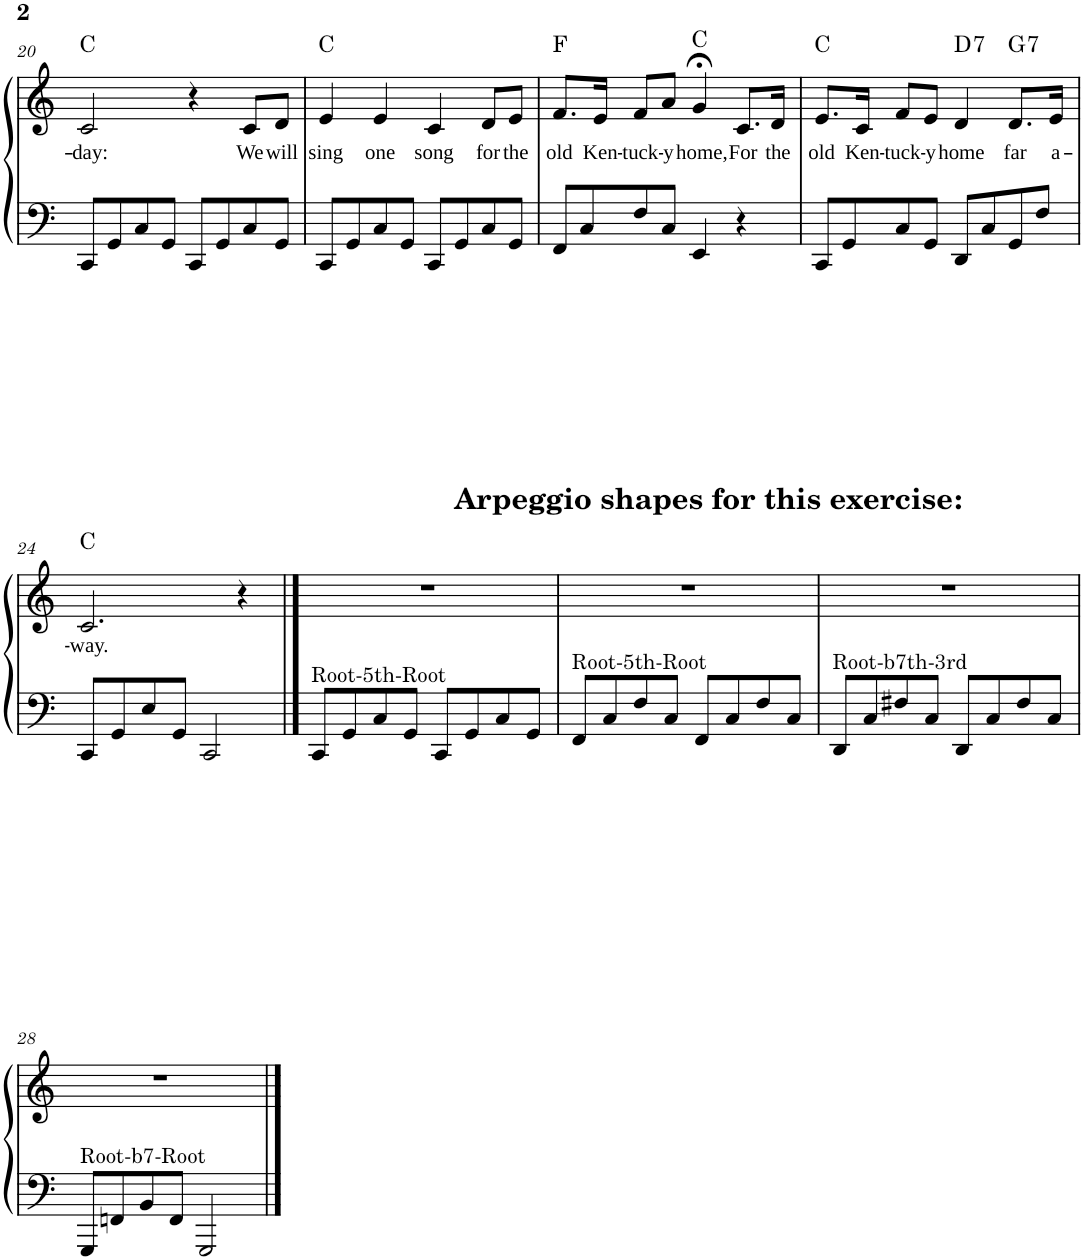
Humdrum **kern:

**kern	**kern	**text	**harte
*part1	*part1	*part1	*part1
*staff2	*staff1	*staff1	*
*I"Piano	*	*	*
*I'Pno.	*	*	*
!!LO:PB:g=z
*clefF4	*clefG2	*	*
*k[]	*k[]	*	*
*M4/4	*M4/4	*	*
=20	=20	=20	=20
!	!	!LO:LY:b	!LO:H:kt=N.C.
8CC/L	2c/	-day:	N
8GG/	.	.	.
8C/	.	.	.
8GG/J	.	.	.
8CC/L	4r	.	.
8GG/	.	.	.
!	!	!LO:LY:b	!
8C/	8c/L	We	.
!	!	!LO:LY:b	!
8GG/J	8d/J	will	.
=21	=21	=21	=21
!	!	!LO:LY:b	!LO:H:kt=N.C.
8CC/L	4e/	sing	N
8GG/	.	.	.
!	!	!LO:LY:b	!
8C/	4e/	one	.
8GG/J	.	.	.
!	!	!LO:LY:b	!
8CC/L	4c/	song	.
8GG/	.	.	.
!	!	!LO:LY:b	!
8C/	8d/L	for	.
!	!	!LO:LY:b	!
8GG/J	8e/J	the	.
=22	=22	=22	=22
!	!	!LO:LY:b	!LO:H:kt=N.C.
8FF/L	8.f/L	old	N
8C/	.	.	.
!	!	!LO:LY:b	!
.	16e/Jk	Ken-	.
!	!	!LO:LY:b	!
8F/	8f/L	-tuck-	.
!	!	!LO:LY:b	!
8C/J	8a/J	-y	.
!	!	!LO:LY:b	!LO:H:kt=N.C.
4EE/	4g;</	home,	N
!	!	!LO:LY:b	!
4r	8.c/L	For	.
!	!	!LO:LY:b	!
.	16d/Jk	the	.
=23	=23	=23	=23
!	!	!LO:LY:b	!LO:H:kt=N.C.
8CC/L	8.e/L	old	N
8GG/	.	.	.
!	!	!LO:LY:b	!
.	16c/Jk	Ken-	.
!	!	!LO:LY:b	!
8C/	8f/L	-tuck-	.
!	!	!LO:LY:b	!
8GG/J	8e/J	-y	.
!	!	!LO:LY:b	!LO:H:kt=7
8DD/L	4d/	home	D:7
8C/	.	.	.
!	!	!LO:LY:b	!LO:H:kt=7
8GG/	8.d/L	far	G:7
8F/J	.	.	.
!	!	!LO:LY:b	!
.	16e/Jk	a-	.
!!LO:LB:g=z
=24	=24	=24	=24
!	!	!LO:LY:b	!LO:H:kt=N.C.
8CC/L	2.c/	-way.	N
8GG/	.	.	.
8E/	.	.	.
8GG/J	.	.	.
2CC/	.	.	.
.	4r	.	.
==25	==25	==25	==25
!	!LO:TX:a:B:t=Arpeggio shapes for this exercise&colon;	!	!
!LO:TX:a:t=Root-5th-Root	!	!	!
8CC/L	1r	.	.
8GG/	.	.	.
8C/	.	.	.
8GG/J	.	.	.
8CC/L	.	.	.
8GG/	.	.	.
8C/	.	.	.
8GG/J	.	.	.
=26	=26	=26	=26
!LO:TX:a:t=Root-5th-Root	!	!	!
8FF/L	1r	.	.
8C/	.	.	.
8F/	.	.	.
8C/J	.	.	.
8FF/L	.	.	.
8C/	.	.	.
8F/	.	.	.
8C/J	.	.	.
=27	=27	=27	=27
!LO:TX:a:t=Root-b7th-3rd	!	!	!
8DD/L	1r	.	.
8C/	.	.	.
8F#X/	.	.	.
8C/J	.	.	.
8DD/L	.	.	.
8C/	.	.	.
8F#/	.	.	.
8C/J	.	.	.
!!LO:LB:g=z
=28	=28	=28	=28
!LO:TX:a:t=Root-b7-Root	!	!	!
8GGG/L	1r	.	.
8FFn/	.	.	.
8BB/	.	.	.
8FF/J	.	.	.
2GGG/	.	.	.
==	==	==	==
*-	*-	*-	*-
